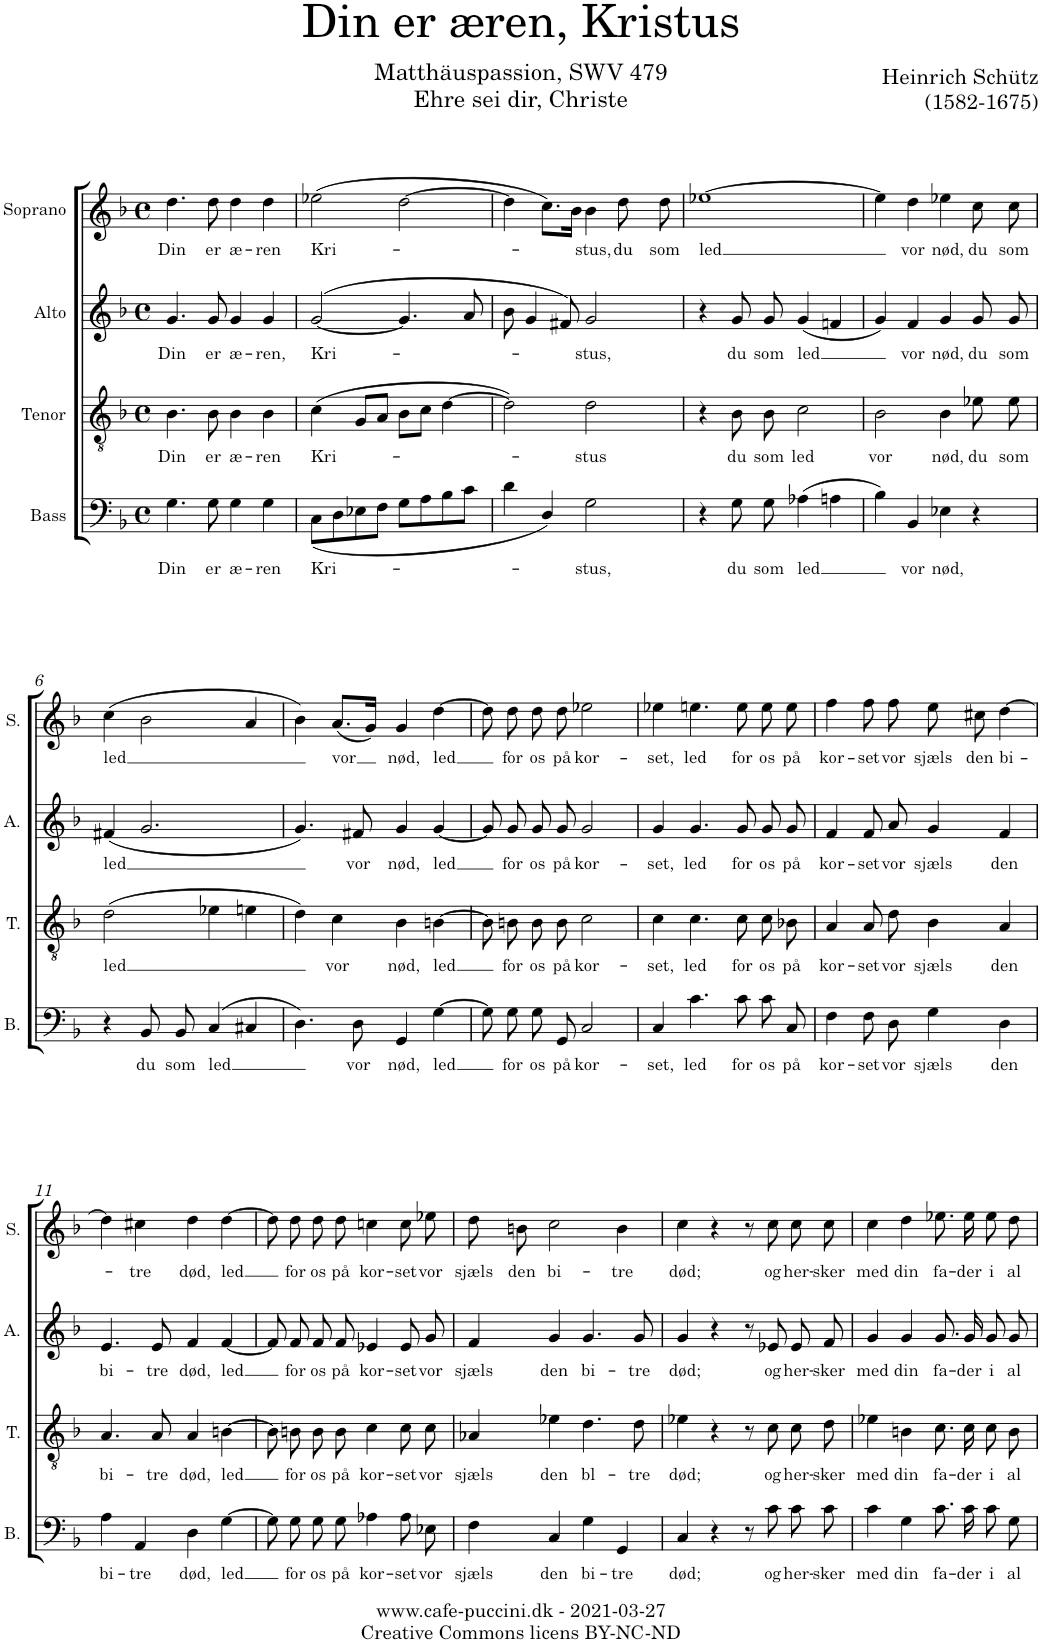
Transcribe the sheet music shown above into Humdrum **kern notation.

**kern	**text	**kern	**text	**kern	**text	**kern	**text
*part4	*part4	*part3	*part3	*part2	*part2	*part1	*part1
*staff4	*staff4	*staff3	*staff3	*staff2	*staff2	*staff1	*staff1
*I"Bass	*	*I"Tenor	*	*I"Alto	*	*I"Soprano	*
*I'B.	*	*I'T.	*	*I'A.	*	*I'S.	*
*clefF4	*	*clefGv2	*	*clefG2	*	*clefG2	*
*	*	*Trd7c12	*	*	*	*	*
*k[b-]	*	*k[b-]	*	*k[b-]	*	*k[b-]	*
*F:	*	*F:	*	*F:	*	*F:	*
*M4/4	*	*M4/4	*	*M4/4	*	*M4/4	*
*met(c)	*	*met(c)	*	*met(c)	*	*met(c)	*
=1	=1	=1	=1	=1	=1	=1	=1
!	!LO:LY:b	!	!LO:LY:b	!	!LO:LY:b	!	!LO:LY:b
4.G\	Din	4.B-\	Din	4.g/	Din	4.dd\	Din
!	!LO:LY:b	!	!LO:LY:b	!	!LO:LY:b	!	!LO:LY:b
8G\	er	8B-\	er	8g/	er	8dd\	er
!	!LO:LY:b	!	!LO:LY:b	!	!LO:LY:b	!	!LO:LY:b
4G\	æ-	4B-\	æ-	4g/	æ-	4dd\	æ-
!	!LO:LY:b	!	!LO:LY:b	!	!LO:LY:b	!	!LO:LY:b
4G\	-ren	4B-\	-ren	4g/	-ren,	4dd\	-ren
=2	=2	=2	=2	=2	=2	=2	=2
!	!LO:LY:b	!	!LO:LY:b	!	!LO:LY:b	!	!LO:LY:b
(<8C\L	Kri-	(4c\	Kri-	([2g/	Kri-	(2ee-X\	Kri-
8D\	.	.	.	.	.	.	.
8E-X\	.	8G/L	.	.	.	.	.
8F\J	.	8A/J	.	.	.	.	.
8G\L	.	8B-\L	.	4.g/]	.	[2dd\	.
8A\	.	8c\J	.	.	.	.	.
8B-\	.	[4d\	.	.	.	.	.
8c\J	.	.	.	8a/	.	.	.
=3	=3	=3	=3	=3	=3	=3	=3
4d\	.	2d\])	.	8b-\	.	4dd\]	.
.	.	.	.	4g/	.	.	.
4D/)	.	.	.	.	.	8.cc\L)	.
.	.	.	.	8f#X/)	.	.	.
.	.	.	.	.	.	16b-\Jk	.
!	!LO:LY:b	!	!LO:LY:b	!	!LO:LY:b	!	!LO:LY:b
2G\	-stus,	2d\	-stus	2g/	-stus,	4b-\	-stus,
!	!	!	!	!	!	!	!LO:LY:b
.	.	.	.	.	.	8dd\	du
!	!	!	!	!	!	!	!LO:LY:b
.	.	.	.	.	.	8dd\	som
=4	=4	=4	=4	=4	=4	=4	=4
!	!	!	!	!	!	!	!LO:LY:b
4r	.	4r	.	4r	.	[1ee-X	led
!	!LO:LY:b	!	!LO:LY:b	!	!LO:LY:b	!	!
8G\	du	8B-\	du	8g/L	du	.	.
!	!LO:LY:b	!	!LO:LY:b	!	!LO:LY:b	!	!
8G\	som	8B-\	som	8g/J	som	.	.
!	!LO:LY:b	!	!LO:LY:b	!	!LO:LY:b	!	!
(4A-X\	led	2c\	led	(4g/	led	.	.
4An\	.	.	.	4fn/	.	.	.
=5	=5	=5	=5	=5	=5	=5	=5
!	!	!	!LO:LY:b	!	!	!	!
4B-\)	.	2B-\	vor	4g/)	.	4ee-\]	.
!	!LO:LY:b	!	!	!	!LO:LY:b	!	!LO:LY:b
4BB-/	vor	.	.	4f/	vor	4dd\	vor
!	!LO:LY:b	!	!LO:LY:b	!	!LO:LY:b	!	!LO:LY:b
4E-X\	nød,	4B-\	nød,	4g/	nød,	4ee-X\	nød,
!	!	!	!LO:LY:b	!	!LO:LY:b	!	!LO:LY:b
4r	.	8e-X\	du	8g/L	du	8cc\	du
!	!	!	!LO:LY:b	!	!LO:LY:b	!	!LO:LY:b
.	.	8e-\	som	8g/J	som	8cc\	som
!!LO:LB:g=z
=6	=6	=6	=6	=6	=6	=6	=6
!	!	!	!LO:LY:b	!	!LO:LY:b	!	!LO:LY:b
4r	.	(2d\	led	(4f#X/	led	(4cc\	led
!	!LO:LY:b	!	!	!	!	!	!
8BB-/	du	.	.	2.g/	.	2b-\	.
!	!LO:LY:b	!	!	!	!	!	!
8BB-/	som	.	.	.	.	.	.
!	!LO:LY:b	!	!	!	!	!	!
(4C/	led	4e-X\	.	.	.	.	.
4C#X/	.	4en\	.	.	.	4a/	.
=7	=7	=7	=7	=7	=7	=7	=7
4.D\)	.	4d\)	.	4.g/)	.	4b-\)	.
!	!	!	!LO:LY:b	!	!	!	!LO:LY:b
.	.	4c\	vor	.	.	(8.a/L	vor
!	!LO:LY:b	!	!	!	!LO:LY:b	!	!
8D\	vor	.	.	8f#X/	vor	.	.
.	.	.	.	.	.	16g/Jk)	.
!	!LO:LY:b	!	!LO:LY:b	!	!LO:LY:b	!	!LO:LY:b
4GG/	nød,	4B-\	nød,	4g/	nød,	4g/	nød,
!	!LO:LY:b	!	!LO:LY:b	!	!LO:LY:b	!	!LO:LY:b
[4G\	led	[4Bn\	led	[4g/	led	[4dd\	led
=8	=8	=8	=8	=8	=8	=8	=8
8G\]	.	8B\]	.	8g/L]	.	8dd\]	.
!	!LO:LY:b	!	!LO:LY:b	!	!LO:LY:b	!	!LO:LY:b
8G\	for	8Bn\	for	8g/J	for	8dd\	for
!	!LO:LY:b	!	!LO:LY:b	!	!LO:LY:b	!	!LO:LY:b
8G\	os	8B\	os	8g/L	os	8dd\	os
!	!LO:LY:b	!	!LO:LY:b	!	!LO:LY:b	!	!LO:LY:b
8GG/	på	8B\	på	8g/J	på	8dd\	på
!	!LO:LY:b	!	!LO:LY:b	!	!LO:LY:b	!	!LO:LY:b
2C/	kor-	2c\	kor-	2g/	kor-	2ee-X\	kor-
=9	=9	=9	=9	=9	=9	=9	=9
!	!LO:LY:b	!	!LO:LY:b	!	!LO:LY:b	!	!LO:LY:b
4C/	-set,	4c\	-set,	4g/	-set,	4ee-X\	-set,
!	!LO:LY:b	!	!LO:LY:b	!	!LO:LY:b	!	!LO:LY:b
4.c\	led	4.c\	led	4.g/	led	4.een\	led
!	!LO:LY:b	!	!LO:LY:b	!	!LO:LY:b	!	!LO:LY:b
8c\	for	8c\	for	8g/	for	8ee\	for
!	!LO:LY:b	!	!LO:LY:b	!	!LO:LY:b	!	!LO:LY:b
8c\	os	8c\	os	8g/L	os	8ee\	os
!	!LO:LY:b	!	!LO:LY:b	!	!LO:LY:b	!	!LO:LY:b
8C/	på	8B-X\	på	8g/J	på	8ee\	på
=10	=10	=10	=10	=10	=10	=10	=10
!	!LO:LY:b	!	!LO:LY:b	!	!LO:LY:b	!	!LO:LY:b
4F\	kor-	4A/	kor-	4f/	kor-	4ff\	kor-
!	!LO:LY:b	!	!LO:LY:b	!	!LO:LY:b	!	!LO:LY:b
8F\	-set	8A/	-set	8f/L	-set	8ff\	-set
!	!LO:LY:b	!	!LO:LY:b	!	!LO:LY:b	!	!LO:LY:b
8D\	vor	8d\	vor	8a/J	vor	8ff\	vor
!	!LO:LY:b	!	!LO:LY:b	!	!LO:LY:b	!	!LO:LY:b
4G\	sjæls	4B-\	sjæls	4g/	sjæls	8ee\	sjæls
!	!	!	!	!	!	!	!LO:LY:b
.	.	.	.	.	.	8cc#X\	den
!	!LO:LY:b	!	!LO:LY:b	!	!LO:LY:b	!	!LO:LY:b
4D\	den	4A/	den	4f/	den	[4dd\	bi-
!!LO:LB:g=z
=11	=11	=11	=11	=11	=11	=11	=11
!	!LO:LY:b	!	!LO:LY:b	!	!LO:LY:b	!	!
4A\	bi-	4.A/	bi-	4.e/	bi-	4dd\]	.
!	!LO:LY:b	!	!	!	!	!	!LO:LY:b
4AA/	-tre	.	.	.	.	4cc#X\	-tre
!	!	!	!LO:LY:b	!	!LO:LY:b	!	!
.	.	8A/	-tre	8e/	-tre	.	.
!	!LO:LY:b	!	!LO:LY:b	!	!LO:LY:b	!	!LO:LY:b
4D\	død,	4A/	død,	4f/	død,	4dd\	død,
!	!LO:LY:b	!	!LO:LY:b	!	!LO:LY:b	!	!LO:LY:b
[4G\	led	[4Bn\	led	[4f/	led	[4dd\	led
=12	=12	=12	=12	=12	=12	=12	=12
8G\]	.	8B\]	.	8f/L]	.	8dd\]	.
!	!LO:LY:b	!	!LO:LY:b	!	!LO:LY:b	!	!LO:LY:b
8G\	for	8Bn\	for	8f/J	for	8dd\	for
!	!LO:LY:b	!	!LO:LY:b	!	!LO:LY:b	!	!LO:LY:b
8G\	os	8B\	os	8f/L	os	8dd\	os
!	!LO:LY:b	!	!LO:LY:b	!	!LO:LY:b	!	!LO:LY:b
8G\	på	8B\	på	8f/J	på	8dd\	på
!	!LO:LY:b	!	!LO:LY:b	!	!LO:LY:b	!	!LO:LY:b
4A-X\	kor-	4c\	kor-	4e-X/	kor-	4ccn\	kor-
!	!LO:LY:b	!	!LO:LY:b	!	!LO:LY:b	!	!LO:LY:b
8A-\	-set	8c\	-set	8e-/L	-set	8cc\	-set
!	!LO:LY:b	!	!LO:LY:b	!	!LO:LY:b	!	!LO:LY:b
8E-X\	vor	8c\	vor	8g/J	vor	8ee-X\	vor
=13	=13	=13	=13	=13	=13	=13	=13
!	!LO:LY:b	!	!LO:LY:b	!	!LO:LY:b	!	!LO:LY:b
4F\	sjæls	4A-X/	sjæls	4f/	sjæls	8dd\	sjæls
!	!	!	!	!	!	!	!LO:LY:b
.	.	.	.	.	.	8bn\	den
!	!LO:LY:b	!	!LO:LY:b	!	!LO:LY:b	!	!LO:LY:b
4C/	den	4e-X\	den	4g/	den	2cc\	bi-
!	!LO:LY:b	!	!LO:LY:b	!	!LO:LY:b	!	!
4G\	bi-	4.d\	bl-	4.g/	bi-	.	.
!	!LO:LY:b	!	!	!	!	!	!LO:LY:b
4GG/	-tre	.	.	.	.	4b\	-tre
!	!	!	!LO:LY:b	!	!LO:LY:b	!	!
.	.	8d\	-tre	8g/	-tre	.	.
=14	=14	=14	=14	=14	=14	=14	=14
!	!LO:LY:b	!	!LO:LY:b	!	!LO:LY:b	!	!LO:LY:b
4C/	død;	4e-X\	død;	4g/	død;	4cc\	død;
4r	.	4r	.	4r	.	4r	.
8r	.	8r	.	8r	.	8r	.
!	!LO:LY:b	!	!LO:LY:b	!	!LO:LY:b	!	!LO:LY:b
8c\	og	8c\	og	8e-X/	og	8cc\	og
!	!LO:LY:b	!	!LO:LY:b	!	!LO:LY:b	!	!LO:LY:b
8c\	her-	8c\	her-	8e-/L	her-	8cc\	her-
!	!LO:LY:b	!	!LO:LY:b	!	!LO:LY:b	!	!LO:LY:b
8c\	-sker	8d\	-sker	8f/J	-sker	8cc\	-sker
=15	=15	=15	=15	=15	=15	=15	=15
!	!LO:LY:b	!	!LO:LY:b	!	!LO:LY:b	!	!LO:LY:b
4c\	med	4e-X\	med	4g/	med	4cc\	med
!	!LO:LY:b	!	!LO:LY:b	!	!LO:LY:b	!	!LO:LY:b
4G\	din	4Bn\	din	4g/	din	4dd\	din
!	!LO:LY:b	!	!LO:LY:b	!	!LO:LY:b	!	!LO:LY:b
8.c\	fa-	8.c\	fa-	8.g/L	fa-	8.ee-X\	fa-
!	!LO:LY:b	!	!LO:LY:b	!	!LO:LY:b	!	!LO:LY:b
16c\	-der	16c\	-der	16g/Jk	-der	16ee-\	-der
!	!LO:LY:b	!	!LO:LY:b	!	!LO:LY:b	!	!LO:LY:b
8c\	i	8c\	i	8g/L	i	8ee-\	i
!	!LO:LY:b	!	!LO:LY:b	!	!LO:LY:b	!	!LO:LY:b
8G\	al	8B\	al	8g/J	al	8dd\	al
=	=	=	=	=	=	=	=
*-	*-	*-	*-	*-	*-	*-	*-
